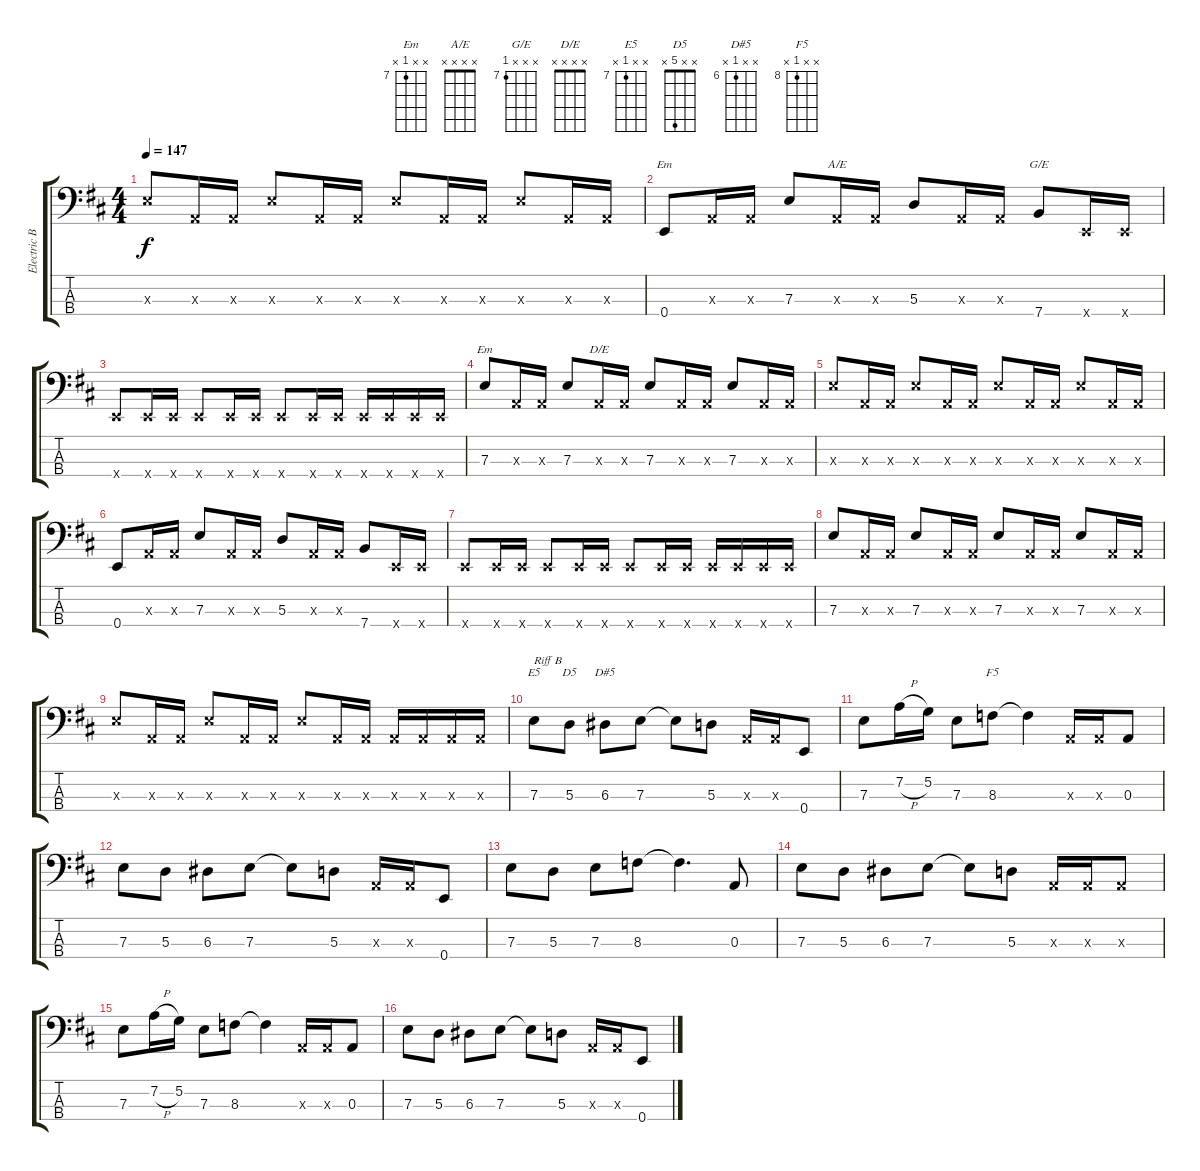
\track ("Electric Bass" "Electric B") {instrument electricbassfinger}
\staff {score tabs}
\tuning (G2 D2 A1 E1) {hide}
\chord ("Em" x x x x)
\chord ("A/E" x x x x)
\chord ("G/E" x x x 7) {firstfret 7}
\chord ("Em" x x 7 x) {firstfret 7}
\chord ("D/E" x x x x)
\chord ("E5" x x 7 x) {firstfret 7}
\chord ("D5" x x 5 x)
\chord ("D#5" x x 6 x) {firstfret 6}
\chord ("F5" x x 8 x) {firstfret 8}
\ts (4 4)
\tempo 147
\clef f4
\ks bminor
7.3{x}.8{dy f} 0.3{x}.16 0.3{x}.16 7.3{x}.8 0.3{x}.16 0.3{x}.16 7.3{x}.8 0.3{x}.16 0.3{x}.16 7.3{x}.8 0.3{x}.16 0.3{x}.16 |
0.4.8{ch "Em"} 0.3{x}.16 0.3{x}.16 7.3.8 0.3{x}.16{ch "A/E"} 0.3{x}.16 5.3.8 0.3{x}.16 0.3{x}.16 7.4.8{ch "G/E"} 0.4{x}.16 0.4{x}.16 |
0.4{x}.8 0.4{x}.16 0.4{x}.16 0.4{x}.8 0.4{x}.16 0.4{x}.16 0.4{x}.8 0.4{x}.16 0.4{x}.16 0.4{x}.16 0.4{x}.16 0.4{x}.16 0.4{x}.16 |
7.3.8{ch "Em"} 0.3{x}.16 0.3{x}.16 7.3.8 0.3{x}.16{ch "D/E"} 0.3{x}.16 7.3.8 0.3{x}.16 0.3{x}.16 7.3.8 0.3{x}.16 0.3{x}.16 |
7.3{x}.8 0.3{x}.16 0.3{x}.16 7.3{x}.8 0.3{x}.16 0.3{x}.16 7.3{x}.8 0.3{x}.16 0.3{x}.16 7.3{x}.8 0.3{x}.16 0.3{x}.16 |
0.4.8 0.3{x}.16 0.3{x}.16 7.3.8 0.3{x}.16 0.3{x}.16 5.3.8 0.3{x}.16 0.3{x}.16 7.4.8 0.4{x}.16 0.4{x}.16 |
0.4{x}.8 0.4{x}.16 0.4{x}.16 0.4{x}.8 0.4{x}.16 0.4{x}.16 0.4{x}.8 0.4{x}.16 0.4{x}.16 0.4{x}.16 0.4{x}.16 0.4{x}.16 0.4{x}.16 |
7.3.8 0.3{x}.16 0.3{x}.16 7.3.8 0.3{x}.16 0.3{x}.16 7.3.8 0.3{x}.16 0.3{x}.16 7.3.8 0.3{x}.16 0.3{x}.16 |
7.3{x}.8 0.3{x}.16 0.3{x}.16 7.3{x}.8 0.3{x}.16 0.3{x}.16 7.3{x}.8 0.3{x}.16 0.3{x}.16 0.3{x}.16 0.3{x}.16 0.3{x}.16 0.3{x}.16 |
7.3.8{ch "E5" txt "Riff B"} 5.3.8{ch "D5"} 6.3.8{ch "D#5"} 7.3.8 7.3{t}.8 5.3.8 0.3{x}.16 0.3{x}.16 0.4.8 |
7.3.8 7.2{h}.16 5.2.16 7.3.8 8.3.8{ch "F5"} 8.3{t}.4 0.3{x}.16 0.3{x}.16 0.3.8 |
7.3.8 5.3.8 6.3.8 7.3.8 7.3{t}.8 5.3.8 0.3{x}.16 0.3{x}.16 0.4.8 |
7.3.8 5.3.8 7.3.8 8.3.8 8.3{t}.4{d} 0.3.8 |
7.3.8 5.3.8 6.3.8 7.3.8 7.3{t}.8 5.3.8 0.3{x}.16 0.3{x}.16 0.3{x}.8 |
7.3.8 7.2{h}.16 5.2.16 7.3.8 8.3.8 8.3{t}.4 0.3{x}.16 0.3{x}.16 0.3.8 |
7.3.8 5.3.8 6.3.8 7.3.8 7.3{t}.8 5.3.8 0.3{x}.16 0.3{x}.16 0.4.8
